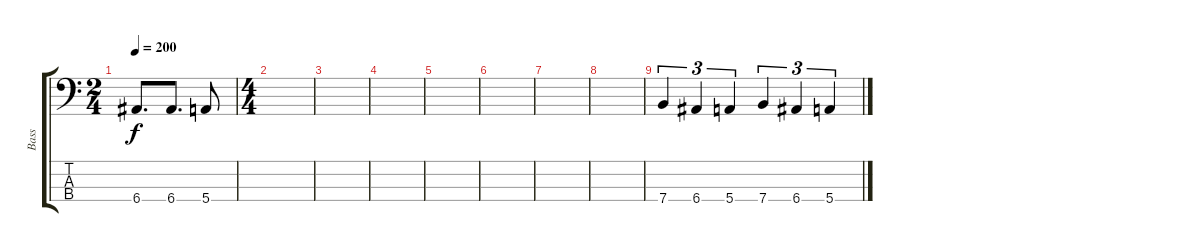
\track ("Bass" "Bass") {instrument electricbassfinger}
\staff {score tabs}
\tuning (G2 D2 A1 E1) {hide}
\ts (2 4)
\tempo 200
\clef f4
\ks c
6.4.8{d dy f} 6.4.8{d} 5.4.8 |
\ts (4 4)
|
|
|
|
|
|
|
7.4.4{tu (3 2)} 6.4.4{tu (3 2)} 5.4.4{tu (3 2)} 7.4.4{tu (3 2)} 6.4.4{tu (3 2)} 5.4.4{tu (3 2)}
